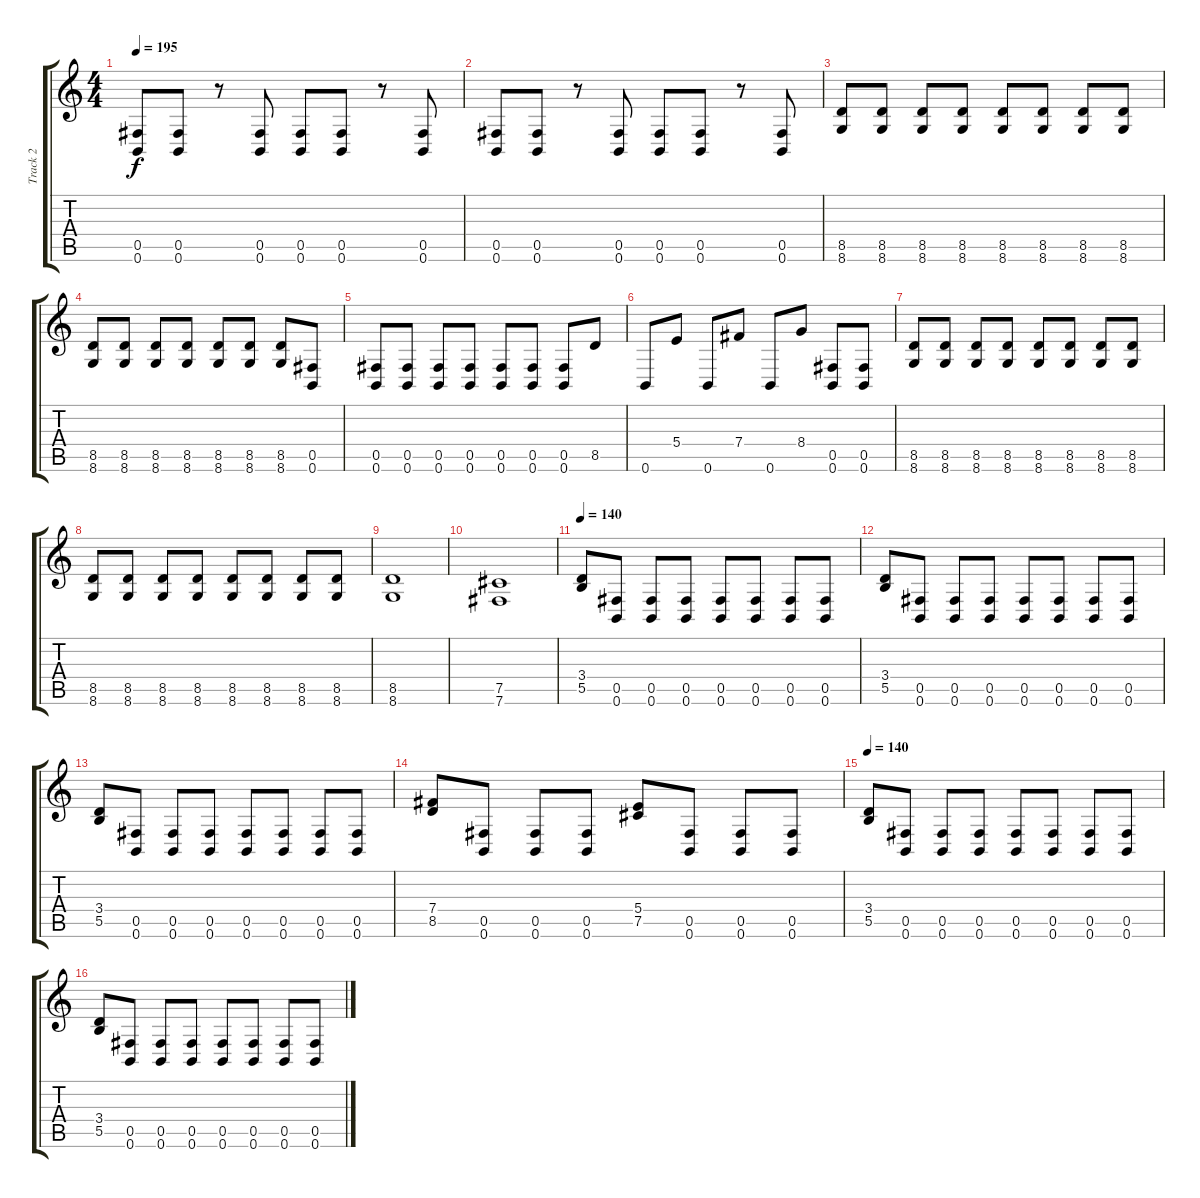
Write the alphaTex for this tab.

\track ("Track 2" "Track 2") {instrument distortionguitar}
\staff {score tabs}
\tuning (Db4 Ab3 E3 B2 Gb2 B1) {hide}
\ts (4 4)
\tempo 195
\clef g2
\ks c
(0.5 0.6).8{dy f} (0.5 0.6).8 r.8 (0.5 0.6).8 (0.5 0.6).8 (0.5 0.6).8 r.8 (0.5 0.6).8 |
(0.5 0.6).8 (0.5 0.6).8 r.8 (0.5 0.6).8 (0.5 0.6).8 (0.5 0.6).8 r.8 (0.5 0.6).8 |
(8.5 8.6).8 (8.5 8.6).8 (8.5 8.6).8 (8.5 8.6).8 (8.5 8.6).8 (8.5 8.6).8 (8.5 8.6).8 (8.5 8.6).8 |
(8.5 8.6).8 (8.5 8.6).8 (8.5 8.6).8 (8.5 8.6).8 (8.5 8.6).8 (8.5 8.6).8 (8.5 8.6).8 (0.5 0.6).8 |
(0.5 0.6).8 (0.5 0.6).8 (0.5 0.6).8 (0.5 0.6).8 (0.5 0.6).8 (0.5 0.6).8 (0.5 0.6).8 8.5.8 |
0.6.8 5.4.8 0.6.8 7.4.8 0.6.8 8.4.8 (0.5 0.6).8 (0.5 0.6).8 |
(8.5 8.6).8 (8.5 8.6).8 (8.5 8.6).8 (8.5 8.6).8 (8.5 8.6).8 (8.5 8.6).8 (8.5 8.6).8 (8.5 8.6).8 |
(8.5 8.6).8 (8.5 8.6).8 (8.5 8.6).8 (8.5 8.6).8 (8.5 8.6).8 (8.5 8.6).8 (8.5 8.6).8 (8.5 8.6).8 |
(8.5 8.6).1 |
(7.5 7.6).1 |
\tempo 140
(3.4 5.5).8 (0.5 0.6).8 (0.5 0.6).8 (0.5 0.6).8 (0.5 0.6).8 (0.5 0.6).8 (0.5 0.6).8 (0.5 0.6).8 |
(3.4 5.5).8 (0.5 0.6).8 (0.5 0.6).8 (0.5 0.6).8 (0.5 0.6).8 (0.5 0.6).8 (0.5 0.6).8 (0.5 0.6).8 |
(3.4 5.5).8 (0.5 0.6).8 (0.5 0.6).8 (0.5 0.6).8 (0.5 0.6).8 (0.5 0.6).8 (0.5 0.6).8 (0.5 0.6).8 |
(7.4 8.5).8 (0.5 0.6).8 (0.5 0.6).8 (0.5 0.6).8 (5.4 7.5).8 (0.5 0.6).8 (0.5 0.6).8 (0.5 0.6).8 |
\tempo 140
(3.4 5.5).8 (0.5 0.6).8 (0.5 0.6).8 (0.5 0.6).8 (0.5 0.6).8 (0.5 0.6).8 (0.5 0.6).8 (0.5 0.6).8 |
(3.4 5.5).8 (0.5 0.6).8 (0.5 0.6).8 (0.5 0.6).8 (0.5 0.6).8 (0.5 0.6).8 (0.5 0.6).8 (0.5 0.6).8
